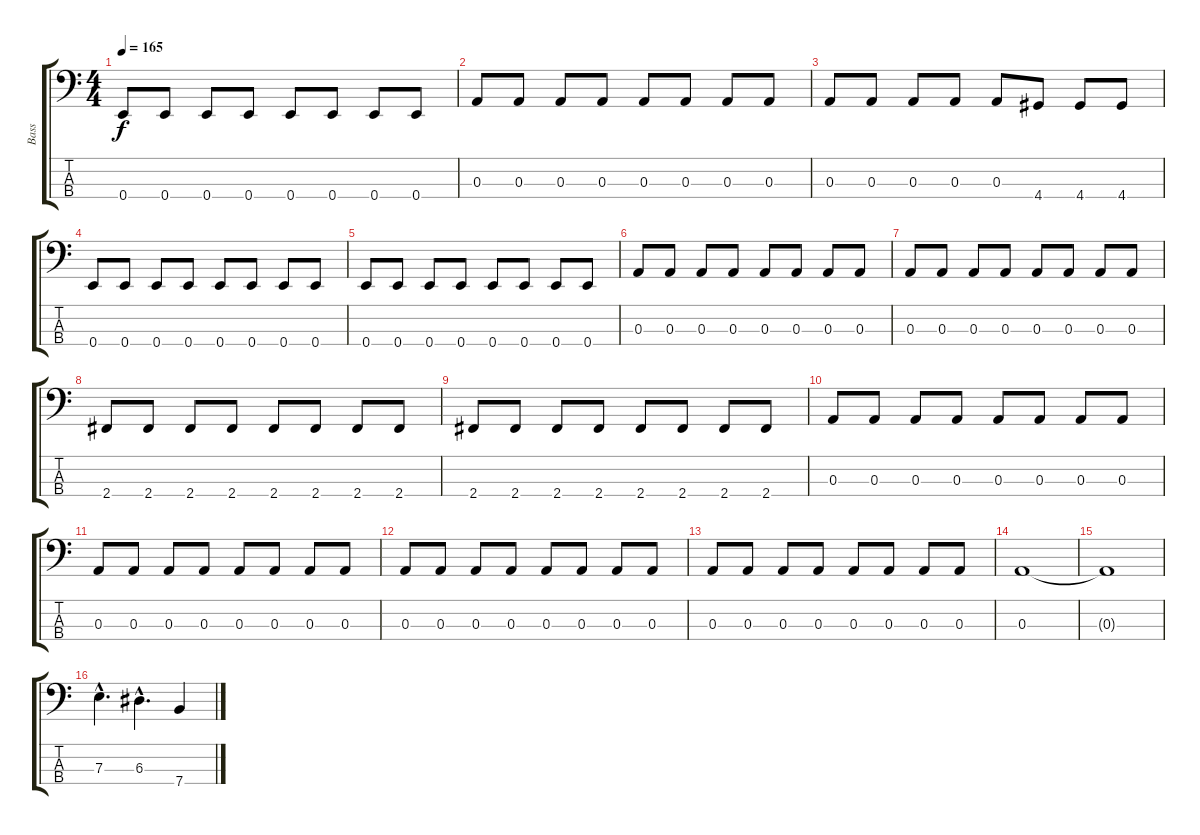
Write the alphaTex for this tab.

\track ("Bass" "Bass") {instrument electricbassfinger}
\staff {score tabs}
\tuning (G2 D2 A1 E1) {hide}
\ts (4 4)
\tempo 165
\clef f4
\ks c
0.4.8{dy f} 0.4.8 0.4.8 0.4.8 0.4.8 0.4.8 0.4.8 0.4.8 |
0.3.8 0.3.8 0.3.8 0.3.8 0.3.8 0.3.8 0.3.8 0.3.8 |
0.3.8 0.3.8 0.3.8 0.3.8 0.3.8 4.4.8 4.4.8 4.4.8 |
0.4.8 0.4.8 0.4.8 0.4.8 0.4.8 0.4.8 0.4.8 0.4.8 |
0.4.8 0.4.8 0.4.8 0.4.8 0.4.8 0.4.8 0.4.8 0.4.8 |
0.3.8 0.3.8 0.3.8 0.3.8 0.3.8 0.3.8 0.3.8 0.3.8 |
0.3.8 0.3.8 0.3.8 0.3.8 0.3.8 0.3.8 0.3.8 0.3.8 |
2.4.8 2.4.8 2.4.8 2.4.8 2.4.8 2.4.8 2.4.8 2.4.8 |
2.4.8 2.4.8 2.4.8 2.4.8 2.4.8 2.4.8 2.4.8 2.4.8 |
0.3.8 0.3.8 0.3.8 0.3.8 0.3.8 0.3.8 0.3.8 0.3.8 |
0.3.8 0.3.8 0.3.8 0.3.8 0.3.8 0.3.8 0.3.8 0.3.8 |
0.3.8 0.3.8 0.3.8 0.3.8 0.3.8 0.3.8 0.3.8 0.3.8 |
0.3.8 0.3.8 0.3.8 0.3.8 0.3.8 0.3.8 0.3.8 0.3.8 |
0.3.1 |
0.3{t}.1 |
7.3{hac}.4{d} 6.3{hac}.4{d} 7.4.4
